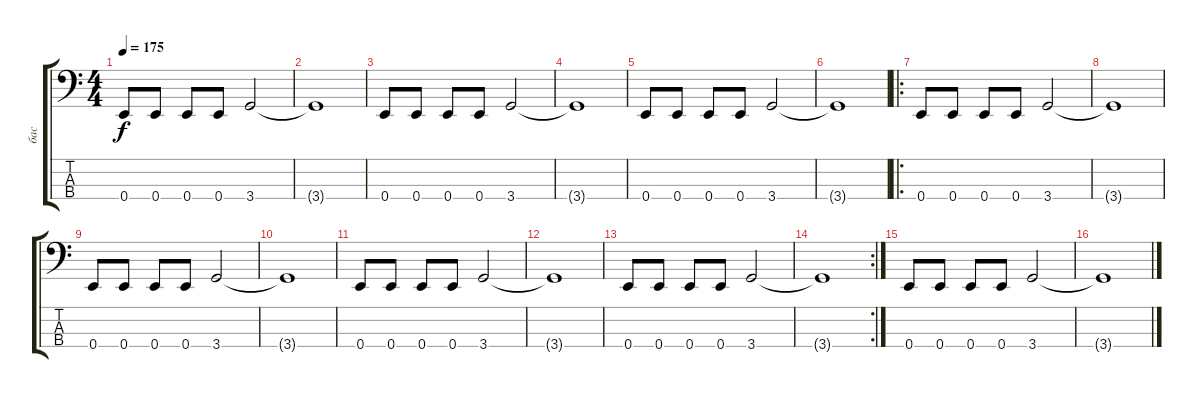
\track ("бас" "бас") {instrument electricbasspick}
\staff {score tabs}
\tuning (G2 D2 A1 E1) {hide}
\ts (4 4)
\tempo 175
\clef f4
\ks c
0.4.8{dy f} 0.4.8 0.4.8 0.4.8 3.4.2 |
3.4{t}.1 |
0.4.8 0.4.8 0.4.8 0.4.8 3.4.2 |
3.4{t}.1 |
0.4.8 0.4.8 0.4.8 0.4.8 3.4.2 |
3.4{t}.1 |
\ro
0.4.8 0.4.8 0.4.8 0.4.8 3.4.2 |
3.4{t}.1 |
0.4.8 0.4.8 0.4.8 0.4.8 3.4.2 |
3.4{t}.1 |
0.4.8 0.4.8 0.4.8 0.4.8 3.4.2 |
3.4{t}.1 |
0.4.8 0.4.8 0.4.8 0.4.8 3.4.2 |
\rc 2
3.4{t}.1 |
0.4.8 0.4.8 0.4.8 0.4.8 3.4.2 |
3.4{t}.1
